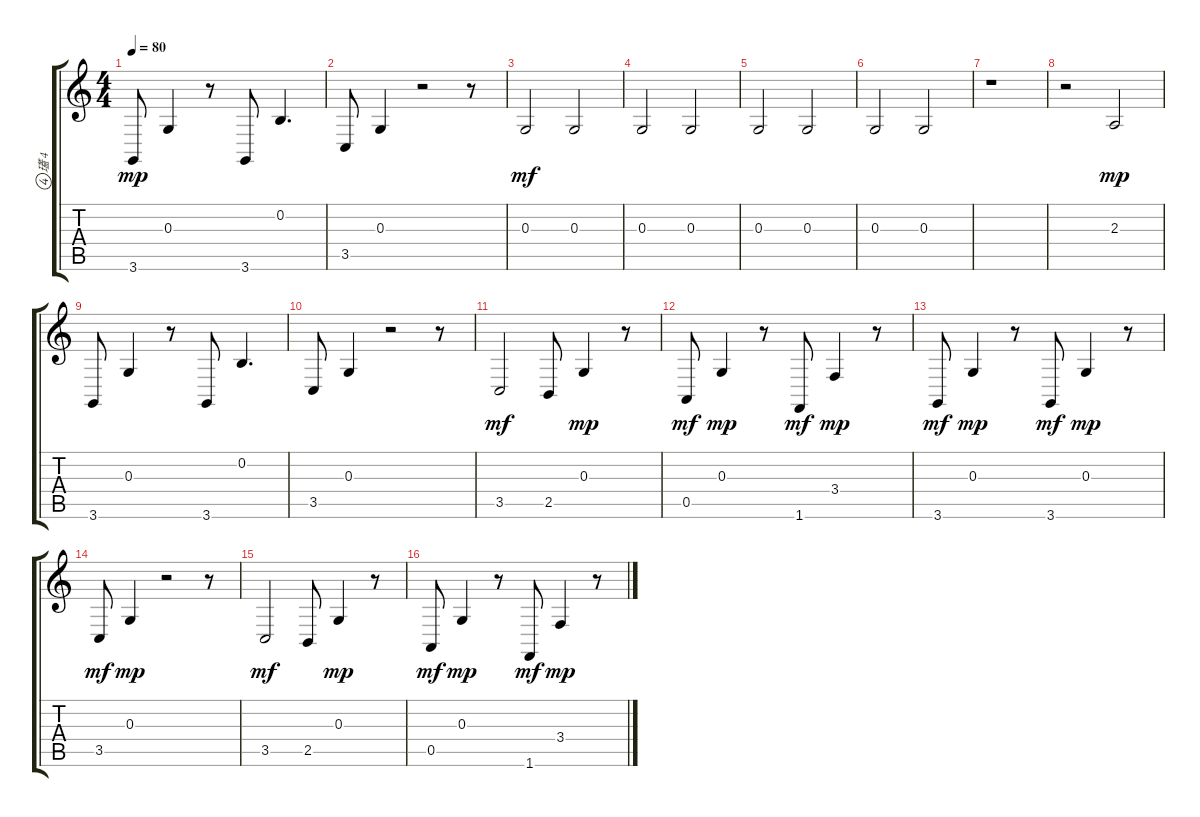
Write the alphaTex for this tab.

\track ("瓂 4" "瓂 4") {instrument orchestralharp}
\staff {score tabs}
\tuning (E4 B3 G3 D3 A2 E2) {hide}
\ts (4 4)
\tempo 80
\clef g2
\ks c
3.6.8{dy mp} 0.3.4 r.8 3.6.8 0.2.4{d} |
3.5.8 0.3.4 r.2 r.8 |
0.3.2{dy mf} 0.3.2 |
0.3.2 0.3.2 |
0.3.2 0.3.2 |
0.3.2 0.3.2 |
r.1 |
r.2 2.3.2{dy mp} |
3.6.8 0.3.4 r.8 3.6.8 0.2.4{d} |
3.5.8 0.3.4 r.2 r.8 |
3.5.2{dy mf} 2.5.8 0.3.4{dy mp} r.8 |
0.5.8{dy mf} 0.3.4{dy mp} r.8 1.6.8{dy mf} 3.4.4{dy mp} r.8 |
3.6.8{dy mf} 0.3.4{dy mp} r.8 3.6.8{dy mf} 0.3.4{dy mp} r.8 |
3.5.8{dy mf} 0.3.4{dy mp} r.2 r.8 |
3.5.2{dy mf} 2.5.8 0.3.4{dy mp} r.8 |
0.5.8{dy mf} 0.3.4{dy mp} r.8 1.6.8{dy mf} 3.4.4{dy mp} r.8
